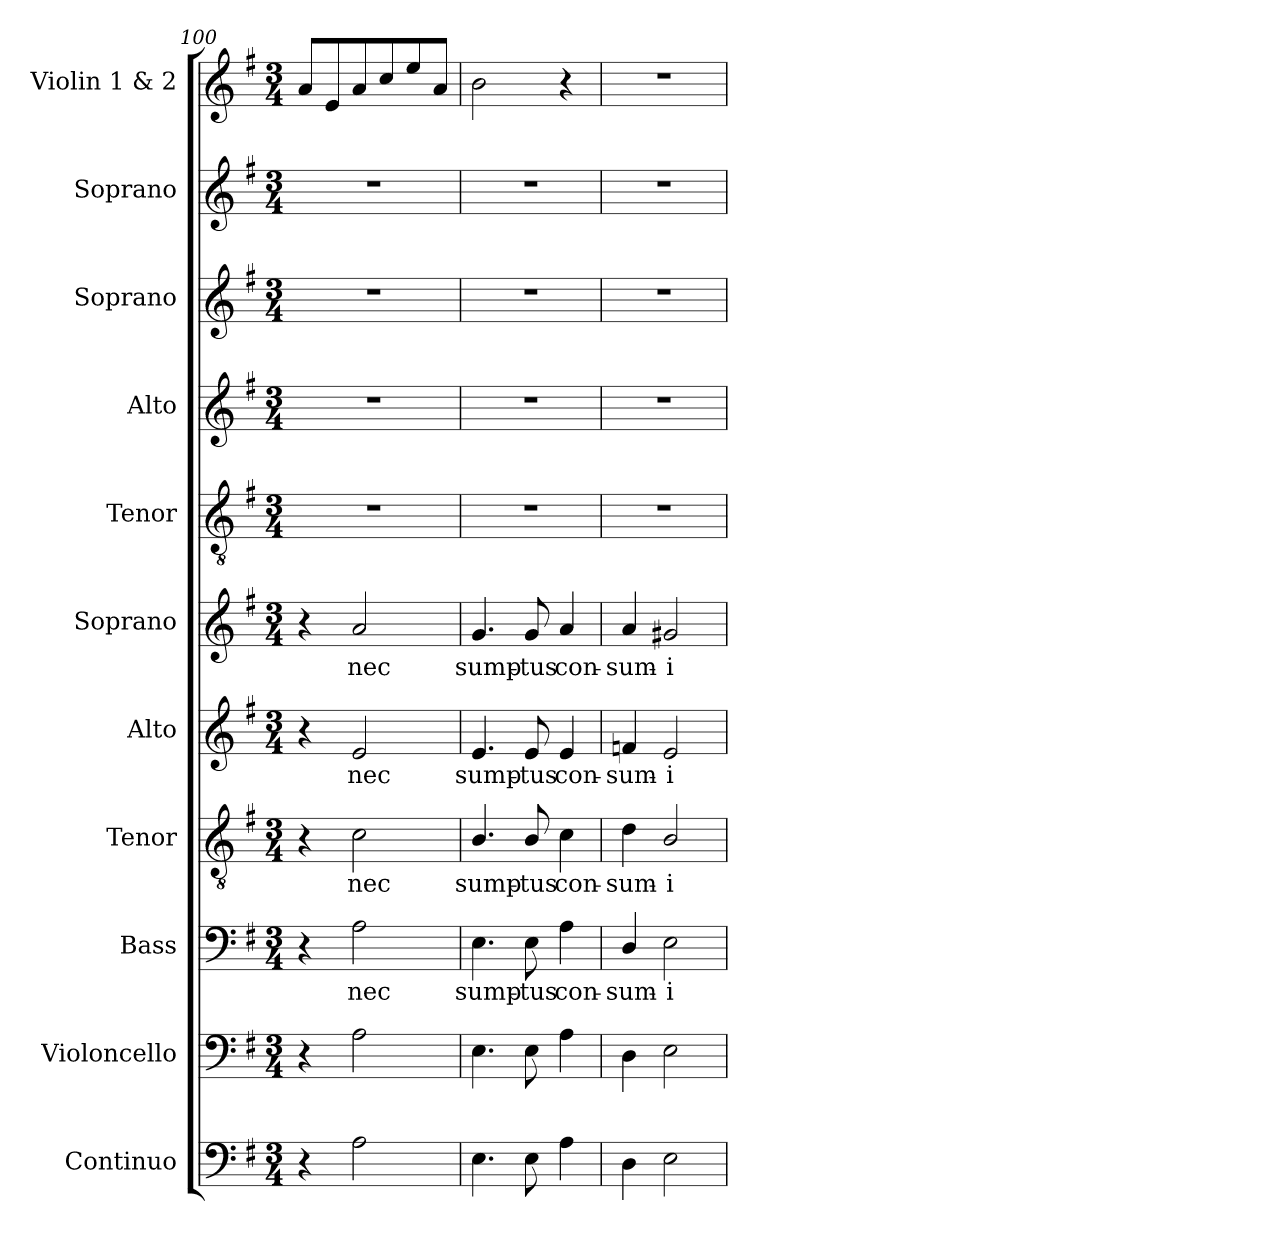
**kern	**kern	**kern	**text	**kern	**text	**kern	**text	**kern	**text	**kern	**kern	**kern	**kern	**kern
*part11	*part10	*part9	*part9	*part8	*part8	*part7	*part7	*part6	*part6	*part5	*part4	*part3	*part2	*part1
*staff11	*staff10	*staff9	*staff9	*staff8	*staff8	*staff7	*staff7	*staff6	*staff6	*staff5	*staff4	*staff3	*staff2	*staff1
*I"Continuo	*I"Violoncello	*I"Bass	*	*I"Tenor	*	*I"Alto	*	*I"Soprano	*	*I"Tenor	*I"Alto	*I"Soprano	*I"Soprano	*I"Violin 1 & 2
*I'Cont.	*I'Vc.	*I'B.	*	*I'T.	*	*I'A.	*	*I'S.	*	*I'T.	*I'A.	*I'S.	*I'S.	*I'Vln. 1/2
*clefF4	*clefF4	*clefF4	*	*clefGv2	*	*clefG2	*	*clefG2	*	*clefGv2	*clefG2	*clefG2	*clefG2	*clefG2
*	*	*	*	*ITrd7c12	*	*	*	*	*	*ITrd7c12	*	*	*	*
*k[f#]	*k[f#]	*k[f#]	*	*k[f#]	*	*k[f#]	*	*k[f#]	*	*k[f#]	*k[f#]	*k[f#]	*k[f#]	*k[f#]
*G:	*G:	*G:	*	*G:	*	*G:	*	*G:	*	*G:	*G:	*G:	*G:	*G:
*M3/4	*M3/4	*M3/4	*	*M3/4	*	*M3/4	*	*M3/4	*	*M3/4	*M3/4	*M3/4	*M3/4	*M3/4
=100	=100	=100	=100	=100	=100	=100	=100	=100	=100	=100	=100	=100	=100	=100
!	!	!	!	!	!	!	!	!	!	!LO:N:vis=1	!LO:N:vis=1	!LO:N:vis=1	!LO:N:vis=1	!
4r	4r	4r	.	4r	.	4r	.	4r	.	2.r	2.r	2.r	2.r	8ai/L
.	.	.	.	.	.	.	.	.	.	.	.	.	.	8ei/
!	!	!	!LO:LY:b:color=#000000	!	!	!	!	!	!	!	!	!	!	!
!	!	!	!	!	!LO:LY:b:color=#000000	!	!	!	!	!	!	!	!	!
!	!	!	!	!	!	!	!LO:LY:b:color=#000000	!	!	!	!	!	!	!
!	!	!	!	!	!	!	!	!	!LO:LY:b:color=#000000	!	!	!	!	!
2Ai\	2Ai\	2Ai\	nec	2Ci\	nec	2ei/	nec	2ai/	nec	.	.	.	.	8ai/
.	.	.	.	.	.	.	.	.	.	.	.	.	.	8cci/
.	.	.	.	.	.	.	.	.	.	.	.	.	.	8eei/
.	.	.	.	.	.	.	.	.	.	.	.	.	.	8ai/J
=101	=101	=101	=101	=101	=101	=101	=101	=101	=101	=101	=101	=101	=101	=101
!	!	!	!LO:LY:b:color=#000000	!	!	!	!	!	!	!	!	!	!	!
!	!	!	!	!	!LO:LY:b:color=#000000	!	!	!	!	!	!	!	!	!
!	!	!	!	!	!	!	!LO:LY:b:color=#000000	!	!	!	!	!	!	!
!	!	!	!	!	!	!	!	!	!LO:LY:b:color=#000000	!LO:N:vis=1	!LO:N:vis=1	!LO:N:vis=1	!LO:N:vis=1	!
4.Ei\	4.Ei\	4.Ei\	sump-	4.BBi/	sump-	4.ei/	sump-	4.gi/	sump-	2.r	2.r	2.r	2.r	2bi\
!	!	!	!LO:LY:b:color=#000000	!	!	!	!	!	!	!	!	!	!	!
!	!	!	!	!	!LO:LY:b:color=#000000	!	!	!	!	!	!	!	!	!
!	!	!	!	!	!	!	!LO:LY:b:color=#000000	!	!	!	!	!	!	!
!	!	!	!	!	!	!	!	!	!LO:LY:b:color=#000000	!	!	!	!	!
8Ei\	8Ei\	8Ei\	-tus	8BBi/	-tus	8ei/	-tus	8gi/	-tus	.	.	.	.	.
!	!	!	!LO:LY:b:color=#000000	!	!	!	!	!	!	!	!	!	!	!
!	!	!	!	!	!LO:LY:b:color=#000000	!	!	!	!	!	!	!	!	!
!	!	!	!	!	!	!	!LO:LY:b:color=#000000	!	!	!	!	!	!	!
!	!	!	!	!	!	!	!	!	!LO:LY:b:color=#000000	!	!	!	!	!
4Ai\	4Ai\	4Ai\	con-	4Ci\	con-	4ei/	con-	4ai/	con-	.	.	.	.	4r
=102	=102	=102	=102	=102	=102	=102	=102	=102	=102	=102	=102	=102	=102	=102
!	!	!	!LO:LY:b:color=#000000	!	!	!	!	!	!	!	!	!	!	!
!	!	!	!	!	!LO:LY:b:color=#000000	!	!	!	!	!	!	!	!	!
!	!	!	!	!	!	!	!LO:LY:b:color=#000000	!	!	!	!	!	!	!
!	!	!	!	!	!	!	!	!	!LO:LY:b:color=#000000	!LO:N:vis=1	!LO:N:vis=1	!LO:N:vis=1	!LO:N:vis=1	!LO:N:vis=1
4Di\	4Di\	4Di/	-sum-	4Di\	-sum-	4fni/	-sum-	4ai/	-sum-	2.r	2.r	2.r	2.r	2.r
!	!	!	!LO:LY:b:color=#000000	!	!	!	!	!	!	!	!	!	!	!
!	!	!	!	!	!LO:LY:b:color=#000000	!	!	!	!	!	!	!	!	!
!	!	!	!	!	!	!	!LO:LY:b:color=#000000	!	!	!	!	!	!	!
!	!	!	!	!	!	!	!	!	!LO:LY:b:color=#000000	!	!	!	!	!
2Ei\	2Ei\	2Ei\	-i	2BBi/	-i	2ei/	-i	2g#Xi/	-i	.	.	.	.	.
=	=	=	=	=	=	=	=	=	=	=	=	=	=	=
*-	*-	*-	*-	*-	*-	*-	*-	*-	*-	*-	*-	*-	*-	*-
